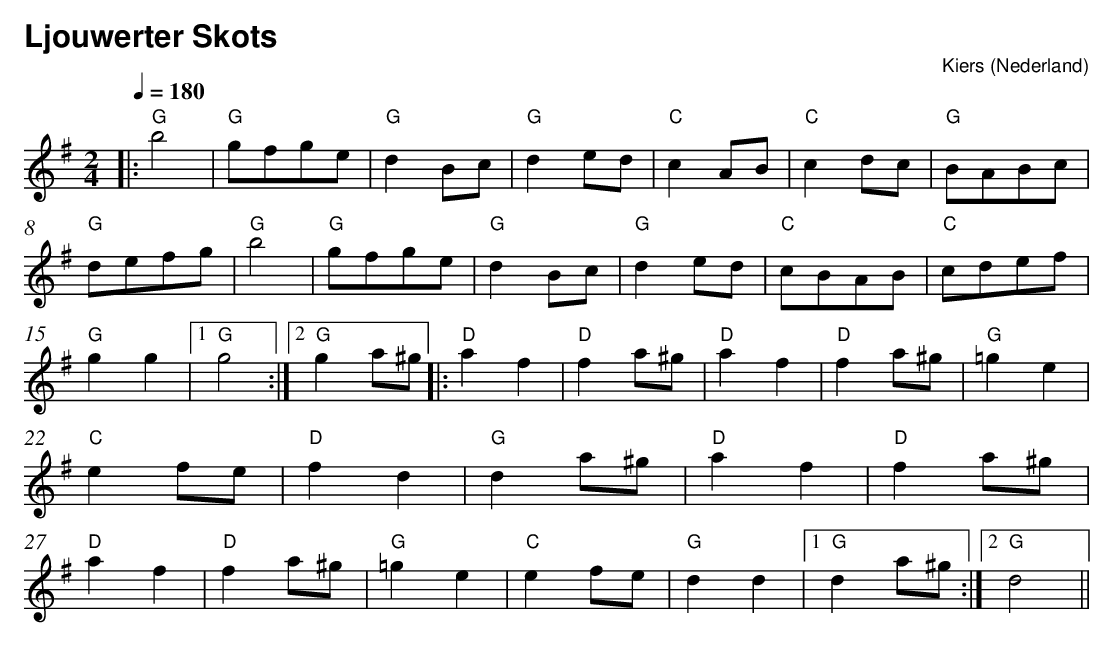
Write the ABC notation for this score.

X:1
T:Ljouwerter Skots
C:Kiers
O:Nederland
M:2/4
L:1/8
Q:1/4=180
K:G
|:"G" b4 | "G"gfge | "G"d2 Bc | "G"d2 ed | "C"c2 AB | "C"c2 dc | "G"BABc | "G"defg |
"G"b4 | "G"gfge | "G"d2 Bc | "G"d2 ed | "C"cBAB | "C"cdef | "G"g2 g2  |1"G" g4 :|2"G" g2 a^g ||
|:"D" a2f2 | "D"f2 a^g | "D"a2f2 | "D"f2 a^g | "G"=g2e2 | "C"e2fe | "D"f2d2 | "G"d2 a^g |
"D"a2f2 | "D"f2 a^g | "D"a2f2 | "D"f2 a^g | "G"=g2e2 | "C"e2fe | "G"d2d2 |1"G" d2 a^g :|2"G" d4 ||
